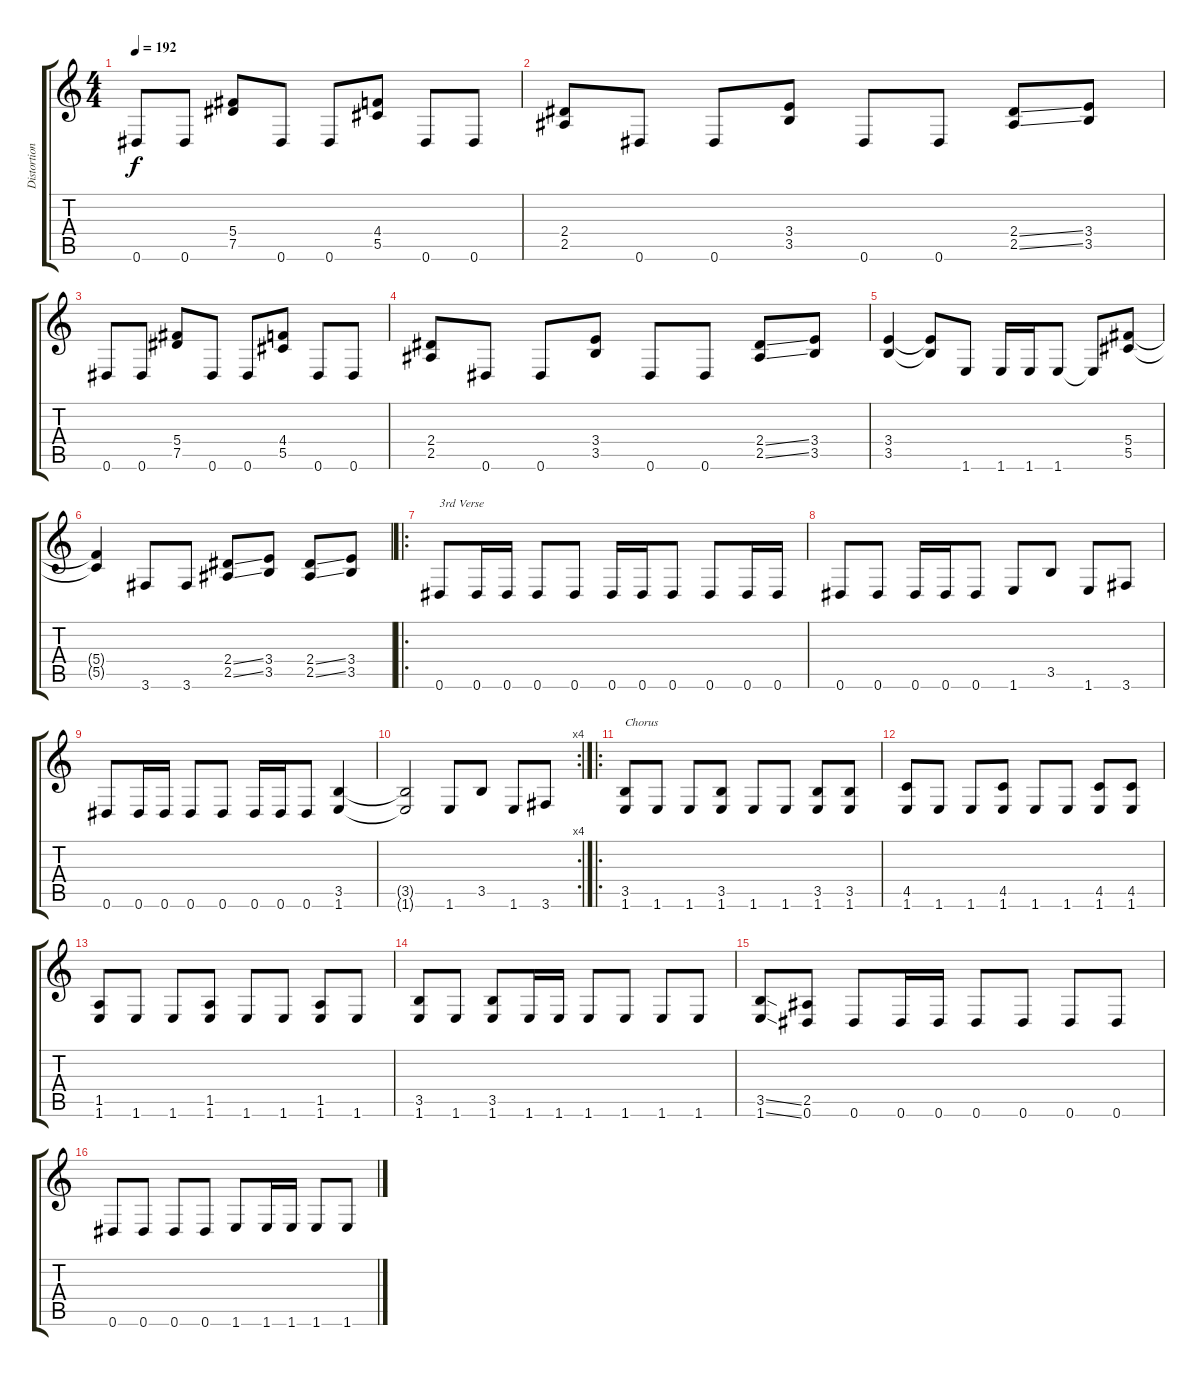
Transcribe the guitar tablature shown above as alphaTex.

\track ("Distortion Guitar I" "Distortion") {instrument distortionguitar}
\staff {score tabs}
\tuning (Eb4 Bb3 Gb3 Db3 Ab2 Eb2) {hide}
\ts (4 4)
\tempo 192
\clef g2
\ks c
0.6.8{dy f} 0.6.8 (5.4 7.5).8 0.6.8 0.6.8 (4.4 5.5).8 0.6.8 0.6.8 |
(2.4 2.5).8 0.6.8 0.6.8 (3.4 3.5).8 0.6.8 0.6.8 (2.4{ss} 2.5{ss}).8 (3.4 3.5).8 |
0.6.8 0.6.8 (5.4 7.5).8 0.6.8 0.6.8 (4.4 5.5).8 0.6.8 0.6.8 |
(2.4 2.5).8 0.6.8 0.6.8 (3.4 3.5).8 0.6.8 0.6.8 (2.4{ss} 2.5{ss}).8 (3.4 3.5).8 |
(3.4 3.5).4 (3.4{t} 3.5{t}).8 1.6.8 1.6.16 1.6.16 1.6.8 1.6{t}.8 (5.4 5.5).8 |
(5.4{t} 5.5{t}).4 3.6.8 3.6.8 (2.4{ss} 2.5{ss}).8 (3.4 3.5).8 (2.4{ss} 2.5{ss}).8 (3.4 3.5).8 |
\ro
0.6.8{txt "3rd Verse"} 0.6.16 0.6.16 0.6.8 0.6.8 0.6.16 0.6.16 0.6.8 0.6.8 0.6.16 0.6.16 |
0.6.8 0.6.8 0.6.16 0.6.16 0.6.8 1.6.8 3.5.8 1.6.8 3.6.8 |
0.6.8 0.6.16 0.6.16 0.6.8 0.6.8 0.6.16 0.6.16 0.6.8 (3.5 1.6).4 |
\rc 4
(3.5{t} 1.6{t}).2 1.6.8 3.5.8 1.6.8 3.6.8 |
\ro
(3.5 1.6).8{txt "Chorus"} 1.6.8 1.6.8 (3.5 1.6).8 1.6.8 1.6.8 (3.5 1.6).8 (3.5 1.6).8 |
(4.5 1.6).8 1.6.8 1.6.8 (4.5 1.6).8 1.6.8 1.6.8 (4.5 1.6).8 (4.5 1.6).8 |
(1.5 1.6).8 1.6.8 1.6.8 (1.5 1.6).8 1.6.8 1.6.8 (1.5 1.6).8 1.6.8 |
(3.5 1.6).8 1.6.8 (3.5 1.6).8 1.6.16 1.6.16 1.6.8 1.6.8 1.6.8 1.6.8 |
(3.5{ss} 1.6{ss}).8 (2.5 0.6).8 0.6.8 0.6.16 0.6.16 0.6.8 0.6.8 0.6.8 0.6.8 |
0.6.8 0.6.8 0.6.8 0.6.8 1.6.8 1.6.16 1.6.16 1.6.8 1.6.8
